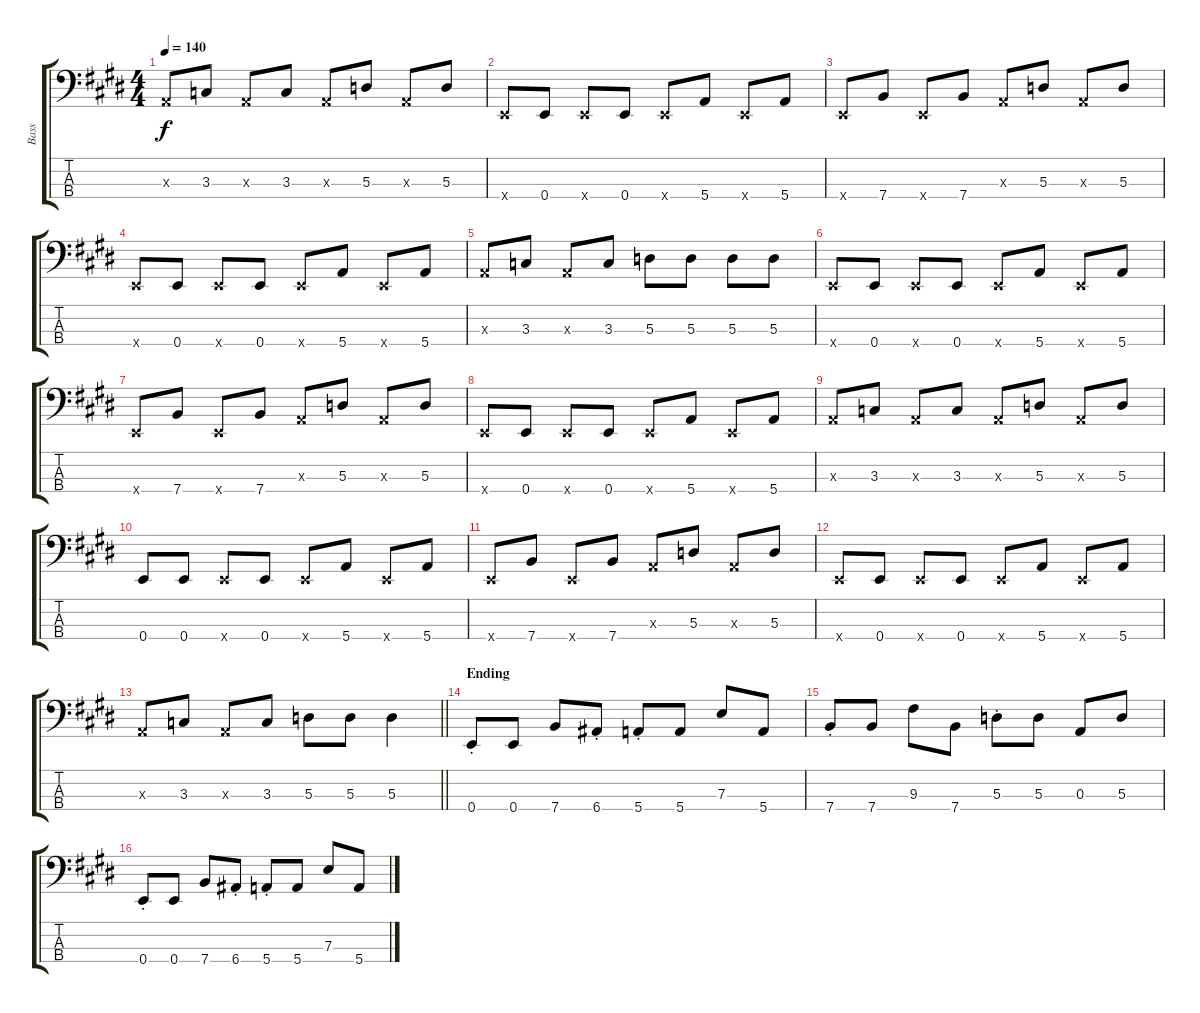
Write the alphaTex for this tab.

\track ("Bass" "Bass") {instrument electricbassfinger}
\staff {score tabs}
\tuning (G2 D2 A1 E1) {hide}
\ts (4 4)
\tempo 140
\clef f4
\ks e
0.3{x}.8{dy f} 3.3.8 0.3{x}.8 3.3.8 0.3{x}.8 5.3.8 0.3{x}.8 5.3.8 |
0.4{x}.8 0.4.8 0.4{x}.8 0.4.8 0.4{x}.8 5.4.8 0.4{x}.8 5.4.8 |
0.4{x}.8 7.4.8 0.4{x}.8 7.4.8 0.3{x}.8 5.3.8 0.3{x}.8 5.3.8 |
0.4{x}.8 0.4.8 0.4{x}.8 0.4.8 0.4{x}.8 5.4.8 0.4{x}.8 5.4.8 |
0.3{x}.8 3.3.8 0.3{x}.8 3.3.8 5.3.8 5.3.8 5.3.8 5.3.8 |
0.4{x}.8 0.4.8 0.4{x}.8 0.4.8 0.4{x}.8 5.4.8 0.4{x}.8 5.4.8 |
0.4{x}.8 7.4.8 0.4{x}.8 7.4.8 0.3{x}.8 5.3.8 0.3{x}.8 5.3.8 |
0.4{x}.8 0.4.8 0.4{x}.8 0.4.8 0.4{x}.8 5.4.8 0.4{x}.8 5.4.8 |
0.3{x}.8 3.3.8 0.3{x}.8 3.3.8 0.3{x}.8 5.3.8 0.3{x}.8 5.3.8 |
0.4.8 0.4.8 0.4{x}.8 0.4.8 0.4{x}.8 5.4.8 0.4{x}.8 5.4.8 |
0.4{x}.8 7.4.8 0.4{x}.8 7.4.8 0.3{x}.8 5.3.8 0.3{x}.8 5.3.8 |
0.4{x}.8 0.4.8 0.4{x}.8 0.4.8 0.4{x}.8 5.4.8 0.4{x}.8 5.4.8 |
\barLineRight lightlight
0.3{x}.8 3.3.8 0.3{x}.8 3.3.8 5.3.8 5.3.8 5.3.4 |
\section ("" "Ending")
0.4{st}.8 0.4.8 7.4.8 6.4{st}.8 5.4{st}.8 5.4.8 7.3.8 5.4.8 |
7.4{st}.8 7.4.8 9.3.8 7.4.8 5.3{st}.8 5.3.8 0.3.8 5.3.8 |
0.4{st}.8 0.4.8 7.4.8 6.4{st}.8 5.4{st}.8 5.4.8 7.3.8 5.4.8
